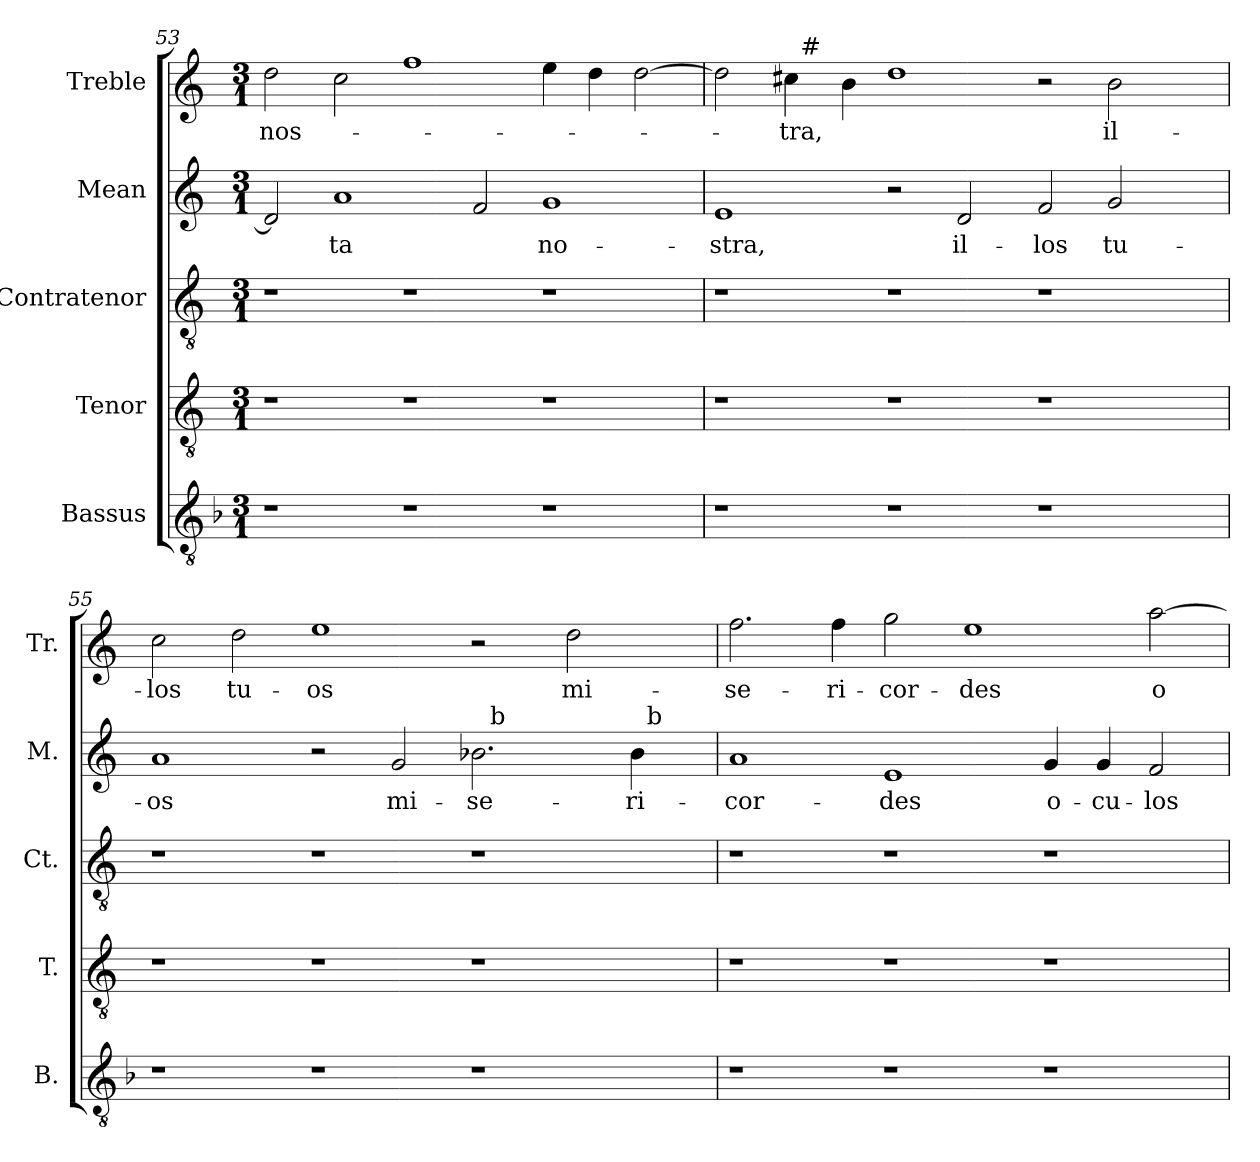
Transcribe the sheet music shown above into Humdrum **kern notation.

**kern	**kern	**kern	**kern	**text	**kern	**text
*part5	*part4	*part3	*part2	*part2	*part1	*part1
*staff5	*staff4	*staff3	*staff2	*staff2	*staff1	*staff1
*I"Bassus	*I"Tenor	*I"Contratenor	*I"Mean	*	*I"Treble	*
*I'B.	*I'T.	*I'Ct.	*I'M.	*	*I'Tr.	*
!!LO:PB:g=z
*clefGv2	*clefGv2	*clefGv2	*clefG2	*	*clefG2	*
*ITrd7c12	*ITrd7c12	*ITrd7c12	*	*	*	*
*k[b-]	*k[]	*k[]	*k[]	*	*k[]	*
*F:	*	*C:	*C:	*	*C:	*
*M3/1	*M3/1	*M3/1	*M3/1	*	*M3/1	*
=53	=53	=53	=53	=53	=53	=53
!	!	!	!	!	!	!LO:LY:b:color=#000000
1r	1r	1r	2di/]	.	2ddi\	nos-
!	!	!	!	!LO:LY:b:color=#000000	!	!
.	.	.	1ai	-ta	2cci\	.
1r	1r	1r	.	.	1ffi	.
.	.	.	2fi/	.	.	.
!	!	!	!	!LO:LY:b:color=#000000	!	!
1r	1r	1r	1gi	no-	4eei\	.
.	.	.	.	.	4ddi\	.
.	.	.	.	.	[>2ddi\	.
=54`	=54`	=54`	=54`	=54`	=54`	=54`
!	!	!	!	!LO:LY:b:color=#000000	!	!
*	*	*	*	*	*^	*
1r	1r	1r	1ei	-stra,	2ddi\]	2ryy	.
!	!	!	!	!	!	!	!LO:LY:b:color=#000000
.	.	.	.	.	4cc#i\	32ryy	-tra,
.	.	.	.	.	.	256ryy	.
!	!	!	!	!	!	!LO:TX:a:t=#	!
.	.	.	.	.	.	1ryy	.
.	.	.	.	.	4bi\	.	.
1r	1r	1r	2r	.	1ddi	.	.
!	!	!	!	!LO:LY:b:color=#000000	!	!	!
.	.	.	2di/	il-	.	.	.
.	.	.	.	.	.	1ryy	.
!	!	!	!	!LO:LY:b:color=#000000	!	!	!
1r	1r	1r	2fi/	-los	2r	.	.
!	!	!	!	!LO:LY:b:color=#000000	!	!	!
!	!	!	!	!	!	!	!LO:LY:b:color=#000000
.	.	.	2gi/	tu-	2bi\	.	il-
.	.	.	.	.	.	4ryy	.
.	.	.	.	.	.	8ryy	.
.	.	.	.	.	.	16ryy	.
.	.	.	.	.	.	64..ryy	.
*	*	*	*	*	*v	*v	*
=55`	=55`	=55`	=55`	=55`	=55`	=55`
*	*	*	*	*	*^	*
!	!	!	!	!LO:LY:b:color=#000000	!	!	!
*	*	*	*	*	*v	*v	*
*	*	*	*	*	*^	*
!	!	!	!	!	!	!	!LO:LY:b:color=#000000
*	*	*	*^	*	*v	*v	*
1r	1r	1r	1ai	1ryy	-os	2cci\	-los
!	!	!	!	!	!	!	!LO:LY:b:color=#000000
.	.	.	.	.	.	2ddi\	tu-
!	!	!	!	!	!	!	!LO:LY:b:color=#000000
1r	1r	1r	2r	1ryy	.	1eei	-os
!	!	!	!	!	!LO:LY:b:color=#000000	!	!
.	.	.	2gi/	.	mi-	.	.
!	!	!	!	!	!LO:LY:b:color=#000000	!	!
1r	1r	1r	2.b-i\	32ryy	-se-	2r	.
.	.	.	.	256ryy	.	.	.
!	!	!	!	!LO:TX:a:t=b	!	!	!
.	.	.	.	2ryy	.	.	.
!	!	!	!	!	!	!	!LO:LY:b:color=#000000
.	.	.	.	.	.	2ddi\	mi-
.	.	.	.	4ryy	.	.	.
!	!	!	!	!	!LO:LY:b:color=#000000	!	!
.	.	.	4b-i\	.	-ri-	.	.
!	!	!	!	!LO:TX:a:t=b	!	!	!
.	.	.	.	8ryy	.	.	.
.	.	.	.	16ryy	.	.	.
.	.	.	.	64..ryy	.	.	.
*	*	*	*v	*v	*	*	*
!!LO:LB:g=z
=56`	=56`	=56`	=56`	=56`	=56`	=56`
*	*	*	*^	*	*	*
!	!	!	!	!	!LO:LY:b:color=#000000	!	!
*	*	*	*v	*v	*	*	*
*	*	*	*^	*	*	*
!	!	!	!	!	!	!	!LO:LY:b:color=#000000
*	*	*	*v	*v	*	*	*
1r	1r	1r	1ai	-cor-	2.ffi\	-se-
!	!	!	!	!	!	!LO:LY:b:color=#000000
.	.	.	.	.	4ffi\	-ri-
!	!	!	!	!LO:LY:b:color=#000000	!	!
!	!	!	!	!	!	!LO:LY:b:color=#000000
1r	1r	1r	1ei	-des	2ggi\	-cor-
!	!	!	!	!	!	!LO:LY:b:color=#000000
.	.	.	.	.	1eei	-des
!	!	!	!	!LO:LY:b:color=#000000	!	!
1r	1r	1r	4gi/	o-	.	.
!	!	!	!	!LO:LY:b:color=#000000	!	!
.	.	.	4gi/	-cu-	.	.
!	!	!	!	!LO:LY:b:color=#000000	!	!
!	!	!	!	!	!	!LO:LY:b:color=#000000
.	.	.	2fi/	-los	[>2aai\	o-
=`	=`	=`	=`	=`	=`	=`
*-	*-	*-	*-	*-	*-	*-
